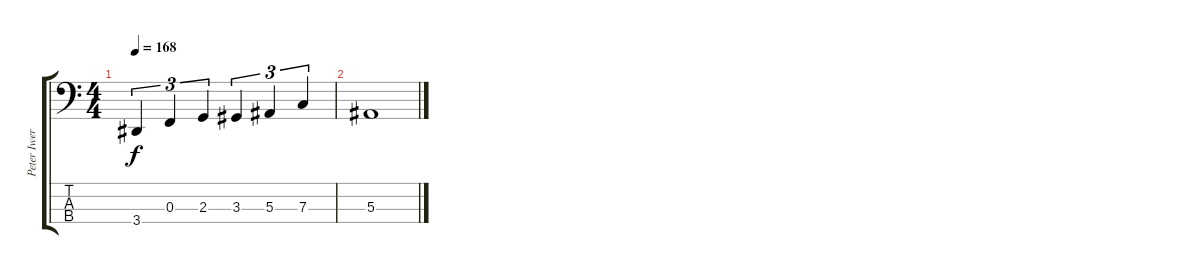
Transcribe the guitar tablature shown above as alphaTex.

\track ("Peter Iwers" "Peter Iwer") {instrument electricbassfinger}
\staff {score tabs}
\tuning (Eb2 Bb1 F1 C1) {hide}
\ts (4 4)
\tempo 168
\clef f4
\ks c
3.4.4{tu (3 2) dy f} 0.3.4{tu (3 2)} 2.3.4{tu (3 2)} 3.3.4{tu (3 2)} 5.3.4{tu (3 2)} 7.3.4{tu (3 2)} |
5.3.1
